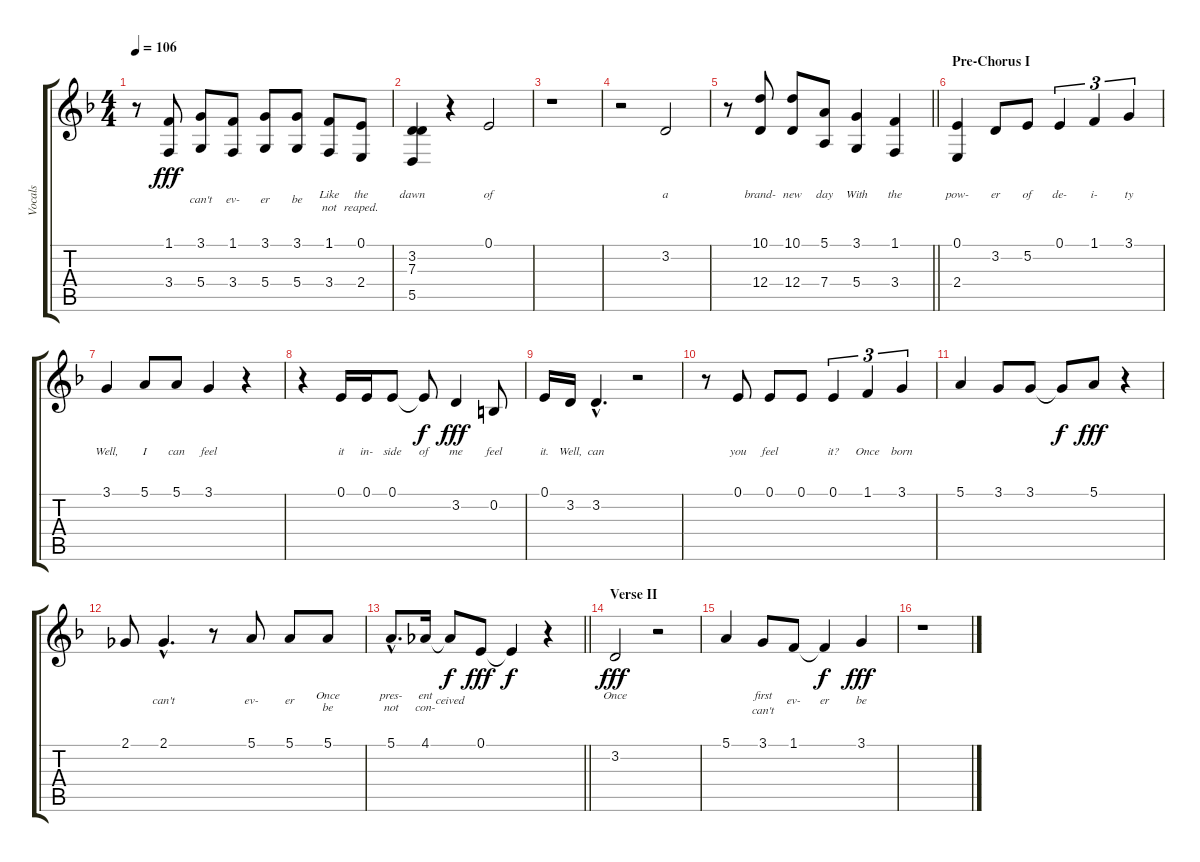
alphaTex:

\track ("Vocals" "Vocals") {instrument lead6voice}
\staff {score tabs}
\tuning (E4 B3 G3 D3 A2 E2) {hide}
\ts (4 4)
\tempo 106
\clef g2
\ks f
r.8{dy f} (1.1 3.4).8{lyrics (0 "") lyrics (1 "") lyrics (2 "") lyrics (3 "") lyrics (4 "") dy fff} (3.1 5.4).8{lyrics (0 "") lyrics (1 "can't") lyrics (2 "") lyrics (3 "") lyrics (4 "")} (1.1 3.4).8{lyrics (0 "") lyrics (1 "ev-") lyrics (2 "") lyrics (3 "") lyrics (4 "")} (3.1 5.4).8{lyrics (0 "") lyrics (1 "er") lyrics (2 "") lyrics (3 "") lyrics (4 "")} (3.1 5.4).8{lyrics (0 "") lyrics (1 "be") lyrics (2 "") lyrics (3 "") lyrics (4 "")} (1.1 3.4).8{lyrics (0 "Like") lyrics (1 "not") lyrics (2 "") lyrics (3 "") lyrics (4 "")} (0.1 2.4).8{lyrics (0 "the") lyrics (1 "reaped.") lyrics (2 "") lyrics (3 "") lyrics (4 "")} |
(3.2 7.3 5.5).4{lyrics (0 "dawn") lyrics (1 "") lyrics (2 "") lyrics (3 "") lyrics (4 "")} r.4 0.1.2{lyrics (0 "of") lyrics (1 "") lyrics (2 "") lyrics (3 "") lyrics (4 "")} |
r.1 |
r.2 3.2.2{lyrics (0 "a") lyrics (1 "") lyrics (2 "") lyrics (3 "") lyrics (4 "")} |
\barLineRight lightlight
r.8 (10.1 12.4).8{lyrics (0 "brand-") lyrics (1 "") lyrics (2 "") lyrics (3 "") lyrics (4 "")} (10.1 12.4).8{lyrics (0 "new") lyrics (1 "") lyrics (2 "") lyrics (3 "") lyrics (4 "")} (5.1 7.4).8{lyrics (0 "day") lyrics (1 "") lyrics (2 "") lyrics (3 "") lyrics (4 "")} (3.1 5.4).4{lyrics (0 "With") lyrics (1 "") lyrics (2 "") lyrics (3 "") lyrics (4 "")} (1.1 3.4).4{lyrics (0 "the") lyrics (1 "") lyrics (2 "") lyrics (3 "") lyrics (4 "")} |
\section ("" "Pre-Chorus I")
(0.1 2.4).4{lyrics (0 "pow-") lyrics (1 "") lyrics (2 "") lyrics (3 "") lyrics (4 "")} 3.2.8{lyrics (0 "er") lyrics (1 "") lyrics (2 "") lyrics (3 "") lyrics (4 "")} 5.2.8{lyrics (0 "of") lyrics (1 "") lyrics (2 "") lyrics (3 "") lyrics (4 "")} 0.1.4{tu (3 2) lyrics (0 "de-") lyrics (1 "") lyrics (2 "") lyrics (3 "") lyrics (4 "")} 1.1.4{tu (3 2) lyrics (0 "i-") lyrics (1 "") lyrics (2 "") lyrics (3 "") lyrics (4 "")} 3.1.4{tu (3 2) lyrics (0 "ty") lyrics (1 "") lyrics (2 "") lyrics (3 "") lyrics (4 "")} |
3.1.4{lyrics (0 "Well,") lyrics (1 "") lyrics (2 "") lyrics (3 "") lyrics (4 "")} 5.1.8{lyrics (0 "I") lyrics (1 "") lyrics (2 "") lyrics (3 "") lyrics (4 "")} 5.1.8{lyrics (0 "can") lyrics (1 "") lyrics (2 "") lyrics (3 "") lyrics (4 "")} 3.1.4{lyrics (0 "feel") lyrics (1 "") lyrics (2 "") lyrics (3 "") lyrics (4 "")} r.4 |
r.4 0.1.16{lyrics (0 "it") lyrics (1 "") lyrics (2 "") lyrics (3 "") lyrics (4 "")} 0.1.16{lyrics (0 "in-") lyrics (1 "") lyrics (2 "") lyrics (3 "") lyrics (4 "")} 0.1.8{lyrics (0 "side") lyrics (1 "") lyrics (2 "") lyrics (3 "") lyrics (4 "")} 0.1{t}.8{lyrics (0 "of") lyrics (1 "") lyrics (2 "") lyrics (3 "") lyrics (4 "") dy f} 3.2.4{lyrics (0 "me") lyrics (1 "") lyrics (2 "") lyrics (3 "") lyrics (4 "") dy fff} 0.2.8{lyrics (0 "feel") lyrics (1 "") lyrics (2 "") lyrics (3 "") lyrics (4 "")} |
0.1.16{lyrics (0 "it.") lyrics (1 "") lyrics (2 "") lyrics (3 "") lyrics (4 "")} 3.2.16{lyrics (0 "Well,") lyrics (1 "") lyrics (2 "") lyrics (3 "") lyrics (4 "")} 3.2{hac}.4{d lyrics (0 "can") lyrics (1 "") lyrics (2 "") lyrics (3 "") lyrics (4 "")} r.2 |
r.8 0.1.8{lyrics (0 "you") lyrics (1 "") lyrics (2 "") lyrics (3 "") lyrics (4 "")} 0.1.8{lyrics (0 "feel") lyrics (1 "") lyrics (2 "") lyrics (3 "") lyrics (4 "")} 0.1.8{lyrics (0 "") lyrics (1 "") lyrics (2 "") lyrics (3 "") lyrics (4 "")} 0.1.4{tu (3 2) lyrics (0 "it?") lyrics (1 "") lyrics (2 "") lyrics (3 "") lyrics (4 "")} 1.1.4{tu (3 2) lyrics (0 "Once") lyrics (1 "") lyrics (2 "") lyrics (3 "") lyrics (4 "")} 3.1.4{tu (3 2) lyrics (0 "born") lyrics (1 "") lyrics (2 "") lyrics (3 "") lyrics (4 "")} |
5.1.4{lyrics (0 "") lyrics (1 "") lyrics (2 "") lyrics (3 "") lyrics (4 "")} 3.1.8{lyrics (0 "") lyrics (1 "") lyrics (2 "") lyrics (3 "") lyrics (4 "")} 3.1.8{lyrics (0 "") lyrics (1 "") lyrics (2 "") lyrics (3 "") lyrics (4 "")} 3.1{t}.8{lyrics (0 "") lyrics (1 "") lyrics (2 "") lyrics (3 "") lyrics (4 "") dy f} 5.1.8{lyrics (0 "") lyrics (1 "") lyrics (2 "") lyrics (3 "") lyrics (4 "") dy fff} r.4 |
2.1.8{lyrics (0 "") lyrics (1 "") lyrics (2 "") lyrics (3 "") lyrics (4 "")} 2.1{hac}.4{d lyrics (0 "") lyrics (1 "can't") lyrics (2 "") lyrics (3 "") lyrics (4 "")} r.8 5.1.8{lyrics (0 "") lyrics (1 "ev-") lyrics (2 "") lyrics (3 "") lyrics (4 "")} 5.1.8{lyrics (0 "") lyrics (1 "er") lyrics (2 "") lyrics (3 "") lyrics (4 "")} 5.1.8{lyrics (0 "Once") lyrics (1 "be") lyrics (2 "") lyrics (3 "") lyrics (4 "")} |
\barLineRight lightlight
5.1{hac}.8{d lyrics (0 "pres-") lyrics (1 "not") lyrics (2 "") lyrics (3 "") lyrics (4 "")} 4.1.16{lyrics (0 "ent") lyrics (1 "con-") lyrics (2 "") lyrics (3 "") lyrics (4 "")} 4.1{t}.8{lyrics (0 "") lyrics (1 "ceived") lyrics (2 "") lyrics (3 "") lyrics (4 "") dy f} 0.1.8{lyrics (0 "") lyrics (1 "") lyrics (2 "") lyrics (3 "") lyrics (4 "") dy fff} 0.1{t}.4{lyrics (0 "") lyrics (1 "") lyrics (2 "") lyrics (3 "") lyrics (4 "") dy f} r.4 |
\section ("" "Verse II")
3.2.2{lyrics (0 "Once") lyrics (1 "") lyrics (2 "") lyrics (3 "") lyrics (4 "") dy fff} r.2 |
5.1.4{lyrics (0 "") lyrics (1 "") lyrics (2 "") lyrics (3 "") lyrics (4 "")} 3.1.8{lyrics (0 "first") lyrics (1 "can't") lyrics (2 "") lyrics (3 "") lyrics (4 "")} 1.1.8{lyrics (0 "") lyrics (1 "ev-") lyrics (2 "") lyrics (3 "") lyrics (4 "")} 1.1{t}.4{lyrics (0 "") lyrics (1 "er") lyrics (2 "") lyrics (3 "") lyrics (4 "") dy f} 3.1.4{lyrics (0 "") lyrics (1 "be") lyrics (2 "") lyrics (3 "") lyrics (4 "") dy fff} |
r.1
